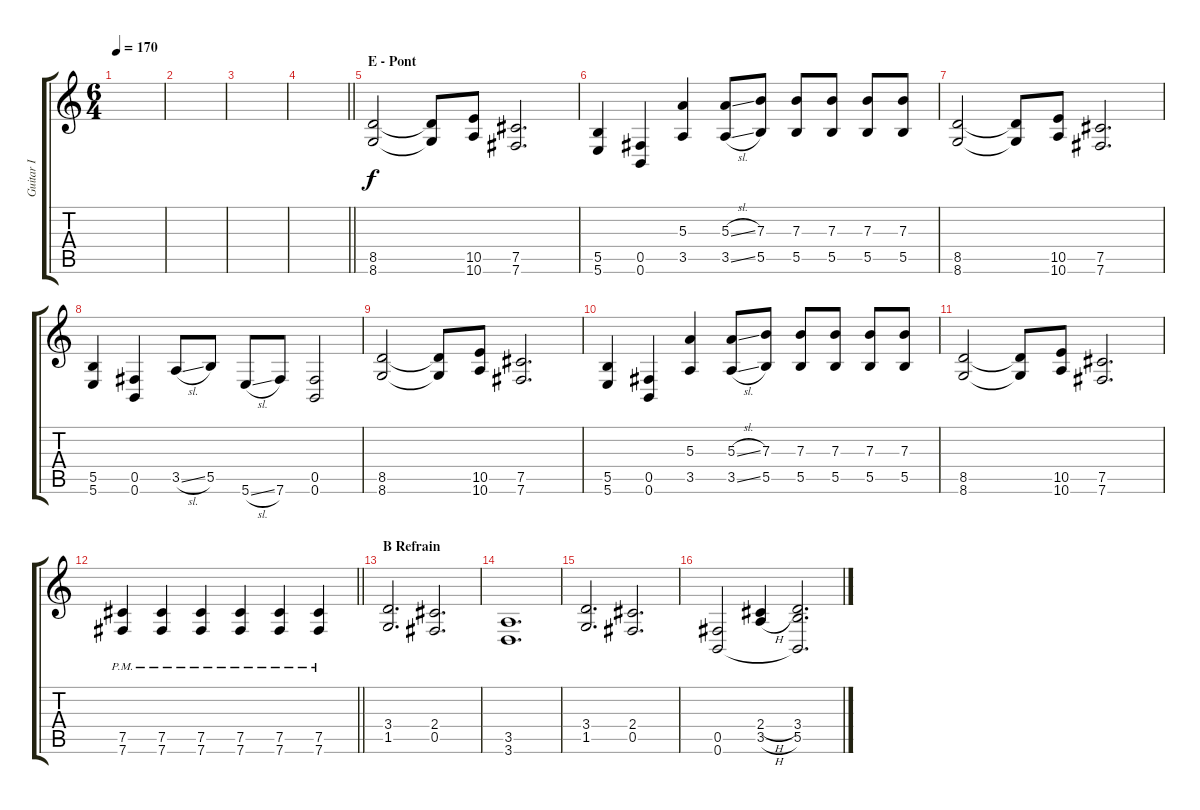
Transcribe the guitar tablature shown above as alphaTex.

\track ("Guitar I" "Guitar I") {instrument distortionguitar}
\staff {score tabs}
\tuning (Db4 Ab3 E3 B2 Gb2 B1) {hide}
\ts (6 4)
\tempo 170
\clef g2
\ks c
|
|
|
\barLineRight lightlight
|
\section ("" "E - Pont")
(8.5 8.6).2 (8.5{t} 8.6{t}).8 (10.5 10.6).8 (7.5 7.6).2{d} |
(5.5 5.6).4 (0.5 0.6).4 (5.3 3.5).4 (5.3{sl} 3.5{sl}).8 (7.3 5.5).8 (7.3 5.5).8 (7.3 5.5).8 (7.3 5.5).8 (7.3 5.5).8 |
(8.5 8.6).2 (8.5{t} 8.6{t}).8 (10.5 10.6).8 (7.5 7.6).2{d} |
(5.5 5.6).4 (0.5 0.6).4 3.5{sl}.8 5.5.8 5.6{sl}.8 7.6.8 (0.5 0.6).2 |
(8.5 8.6).2 (8.5{t} 8.6{t}).8 (10.5 10.6).8 (7.5 7.6).2{d} |
(5.5 5.6).4 (0.5 0.6).4 (5.3 3.5).4 (5.3{sl} 3.5{sl}).8 (7.3 5.5).8 (7.3 5.5).8 (7.3 5.5).8 (7.3 5.5).8 (7.3 5.5).8 |
(8.5 8.6).2 (8.5{t} 8.6{t}).8 (10.5 10.6).8 (7.5 7.6).2{d} |
\barLineRight lightlight
(7.5{pm} 7.6{pm}).4 (7.5{pm} 7.6{pm}).4 (7.5{pm} 7.6{pm}).4 (7.5{pm} 7.6{pm}).4 (7.5{pm} 7.6{pm}).4 (7.5{pm} 7.6{pm}).4 |
\section ("" "B Refrain")
(3.4 1.5).2{d} (2.4 0.5).2{d} |
(3.5 3.6).1{d} |
(3.4 1.5).2{d} (2.4 0.5).2{d} |
(0.5 0.6).2 (2.4{h} 3.5{h}).4 (3.4 5.5 0.6{t}).2{d}
